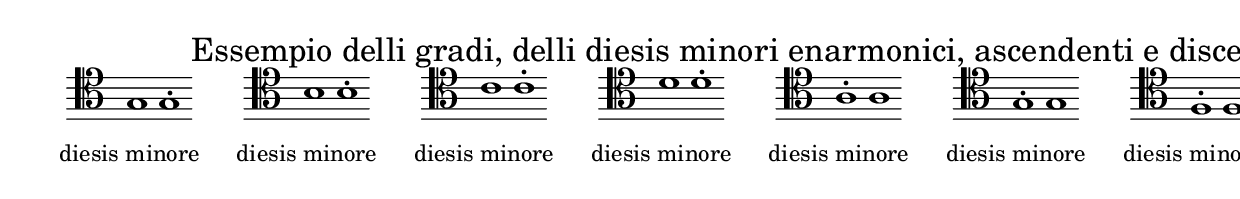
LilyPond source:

\version "2.22.2"

% Auto generated file

\header {
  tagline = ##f
}

dot = {
   \once \override Script.add-stem-support = ##f
   \once \override Script.toward-stem-shift = 0
   \once \override Script.skyline-horizontal-padding = 0
   \once \override Script.direction = 1
   \once \override Script.font-size = 1
}

\markup {
  \center-column {
    \line {
      \center-align
      \fontsize#3 { \concat { \normal-text "Essempio delli gradi, delli diesis minori enarmonici, ascendenti e discendenti"} }
    }
    \line {
      \center-column {

        \line {
          \score {
            <<
              \new Staff \with { instrumentName = ""} {
                \override Staff.TimeSignature.stencil = ##f
                \override Staff.NoteHead.style = #'baroque
                \accidentalStyle Score.forget
                \cadenzaOn
                \clef "tenor" g1 
                \dot g1-. 
                \cadenzaOff
              }
            >>
            \layout {
              \context {
                \Score
                \override SpacingSpanner.common-shortest-duration = #(ly:make-moment 1)
              }
            }
          }
        }
        \null
        \line {
          \left-align {  \normal-text "diesis minore" }
        }

      }
      \hspace #3 
      \center-column {

        \line {
          \score {
            <<
              \new Staff \with { instrumentName = ""} {
                \override Staff.TimeSignature.stencil = ##f
                \override Staff.NoteHead.style = #'baroque
                \accidentalStyle Score.forget
                \cadenzaOn
                \clef "tenor" b1 
                \dot b1-. 
                \cadenzaOff
              }
            >>
            \layout {
              \context {
                \Score
                \override SpacingSpanner.common-shortest-duration = #(ly:make-moment 1)
              }
            }
          }
        }
        \null
        \line {
          \left-align {  \normal-text "diesis minore" }
        }

      }
      \hspace #3 
      \center-column {

        \line {
          \score {
            <<
              \new Staff \with { instrumentName = ""} {
                \override Staff.TimeSignature.stencil = ##f
                \override Staff.NoteHead.style = #'baroque
                \accidentalStyle Score.forget
                \cadenzaOn
                \clef "tenor" c'1 
                \dot c'1-. 
                \cadenzaOff
              }
            >>
            \layout {
              \context {
                \Score
                \override SpacingSpanner.common-shortest-duration = #(ly:make-moment 1)
              }
            }
          }
        }
        \null
        \line {
          \left-align {  \normal-text "diesis minore" }
        }

      }
      \hspace #3 
      \center-column {

        \line {
          \score {
            <<
              \new Staff \with { instrumentName = ""} {
                \override Staff.TimeSignature.stencil = ##f
                \override Staff.NoteHead.style = #'baroque
                \accidentalStyle Score.forget
                \cadenzaOn
                \clef "tenor" d'1 
                \dot d'1-. 
                \cadenzaOff
              }
            >>
            \layout {
              \context {
                \Score
                \override SpacingSpanner.common-shortest-duration = #(ly:make-moment 1)
              }
            }
          }
        }
        \null
        \line {
          \left-align {  \normal-text "diesis minore" }
        }

      }
      \hspace #3 
      \center-column {

        \line {
          \score {
            <<
              \new Staff \with { instrumentName = ""} {
                \override Staff.TimeSignature.stencil = ##f
                \override Staff.NoteHead.style = #'baroque
                \accidentalStyle Score.forget
                \cadenzaOn
                \clef "tenor" \dot a1-. 
                a1 
                \cadenzaOff
              }
            >>
            \layout {
              \context {
                \Score
                \override SpacingSpanner.common-shortest-duration = #(ly:make-moment 1)
              }
            }
          }
        }
        \null
        \line {
          \left-align {  \normal-text "diesis minore" }
        }

      }
      \hspace #3 
      \center-column {

        \line {
          \score {
            <<
              \new Staff \with { instrumentName = ""} {
                \override Staff.TimeSignature.stencil = ##f
                \override Staff.NoteHead.style = #'baroque
                \accidentalStyle Score.forget
                \cadenzaOn
                \clef "tenor" \dot g1-. 
                g1 
                \cadenzaOff
              }
            >>
            \layout {
              \context {
                \Score
                \override SpacingSpanner.common-shortest-duration = #(ly:make-moment 1)
              }
            }
          }
        }
        \null
        \line {
          \left-align {  \normal-text "diesis minore" }
        }

      }
      \hspace #3 
      \center-column {

        \line {
          \score {
            <<
              \new Staff \with { instrumentName = ""} {
                \override Staff.TimeSignature.stencil = ##f
                \override Staff.NoteHead.style = #'baroque
                \accidentalStyle Score.forget
                \cadenzaOn
                \clef "tenor" \dot f1-. 
                f1 
                \cadenzaOff
              }
            >>
            \layout {
              \context {
                \Score
                \override SpacingSpanner.common-shortest-duration = #(ly:make-moment 1)
              }
            }
          }
        }
        \null
        \line {
          \left-align {  \normal-text "diesis minore" }
        }

      }
      \hspace #3 
      \center-column {

        \line {
          \score {
            <<
              \new Staff \with { instrumentName = ""} {
                \override Staff.TimeSignature.stencil = ##f
                \override Staff.NoteHead.style = #'baroque
                \accidentalStyle Score.forget
                \cadenzaOn
                \clef "tenor" \dot e1-. 
                e1 
                \cadenzaOff
              }
            >>
            \layout {
              \context {
                \Score
                \override SpacingSpanner.common-shortest-duration = #(ly:make-moment 1)
              }
            }
          }
        }
        \null
        \line {
          \left-align {  \normal-text "diesis minore" }
        }

      }
      \hspace #3 

    }
  }
}